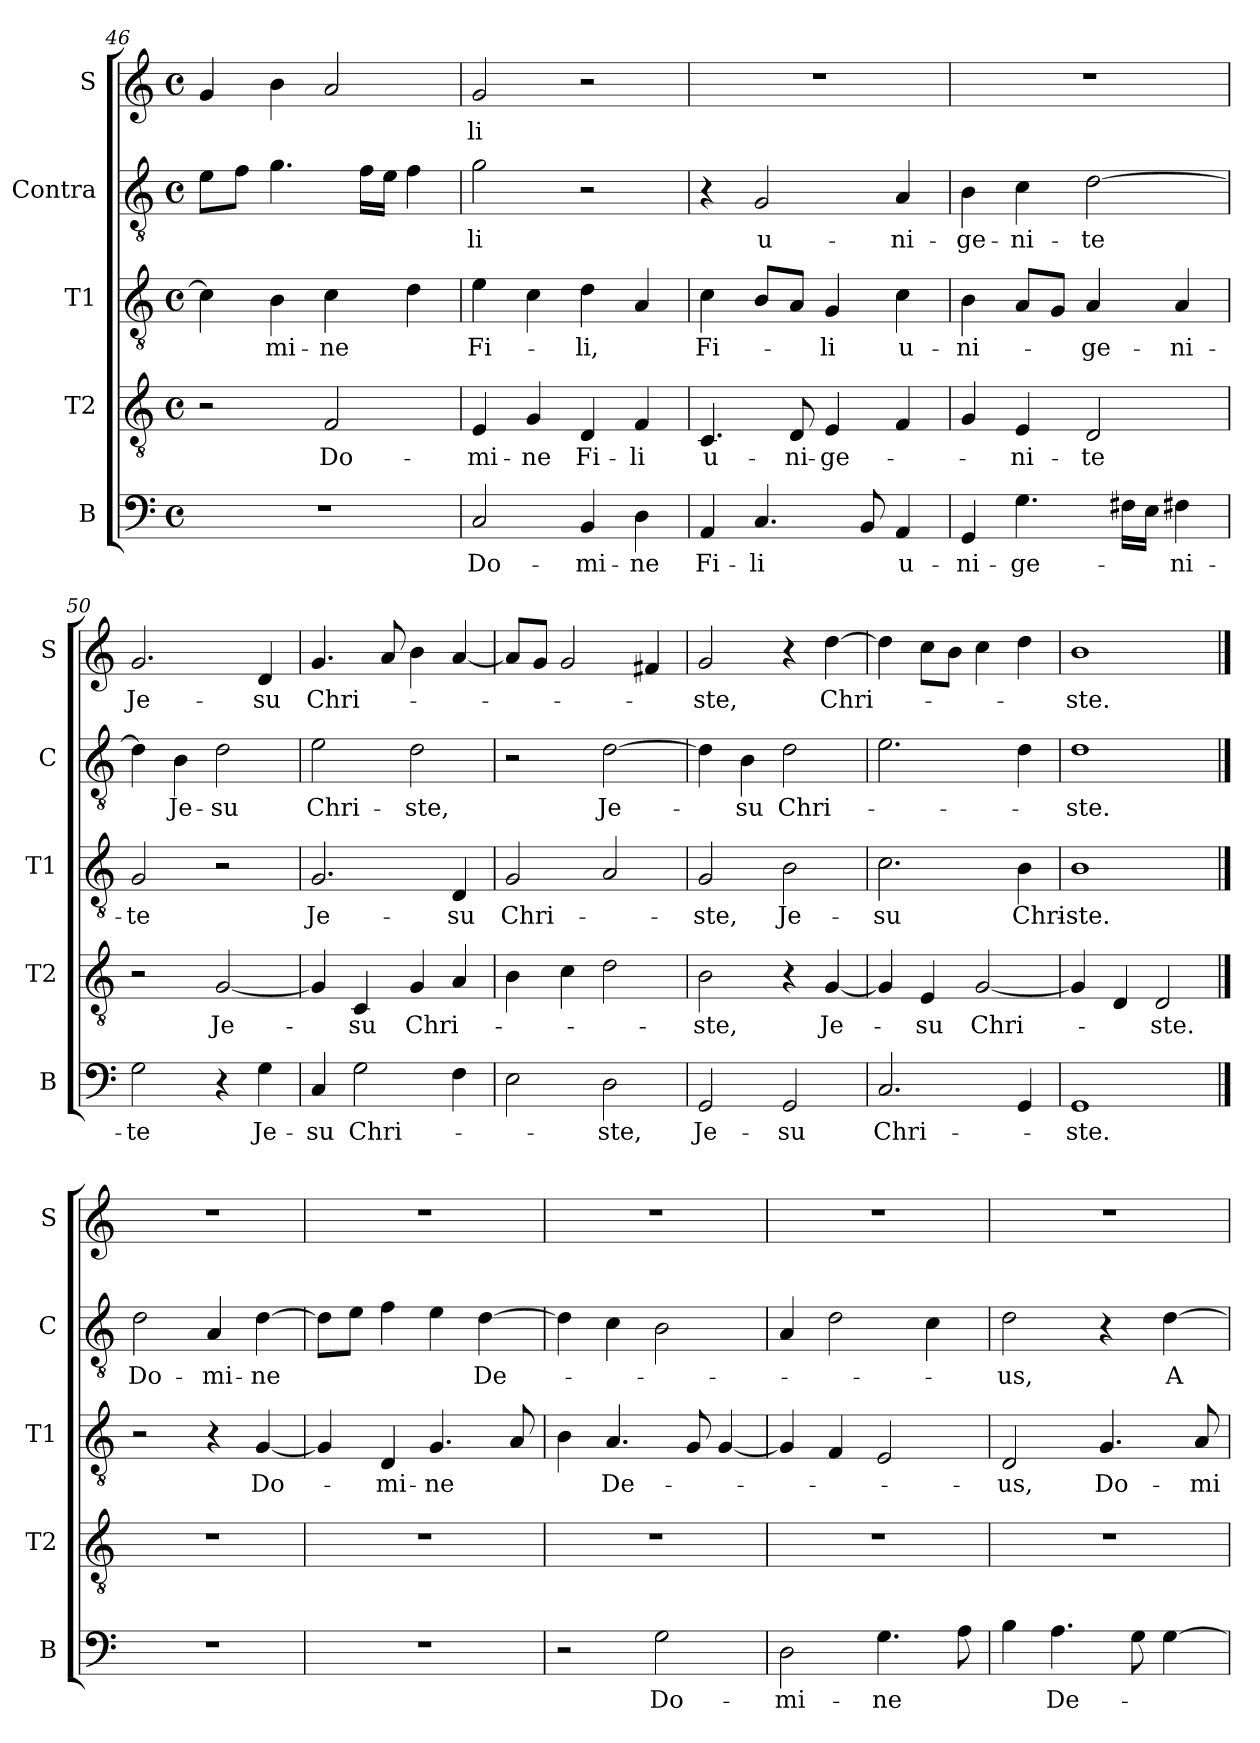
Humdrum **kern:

**kern	**text	**kern	**text	**kern	**text	**kern	**text	**kern	**text
*part5	*part5	*part4	*part4	*part3	*part3	*part2	*part2	*part1	*part1
*staff5	*staff5	*staff4	*staff4	*staff3	*staff3	*staff2	*staff2	*staff1	*staff1
*I"B	*	*I"T2	*	*I"T1	*	*I"Contra	*	*I"S	*
*I'B	*	*I'T2	*	*I'T1	*	*I'C	*	*I'S	*
*clefF4	*	*clefGv2	*	*clefGv2	*	*clefGv2	*	*clefG2	*
*k[]	*	*k[]	*	*k[]	*	*k[]	*	*k[]	*
*M4/4	*	*M4/4	*	*M4/4	*	*M4/4	*	*M4/4	*
*met(c)	*	*met(c)	*	*met(c)	*	*met(c)	*	*met(c)	*
=46	=46	=46	=46	=46	=46	=46	=46	=46	=46
1r	.	2r	.	4c\]	.	8e\L	.	4g/	.
.	.	.	.	.	.	8f\J	.	.	.
.	.	.	.	4B\	-mi-	4.g\	.	4b\	.
.	.	2F/	Do-	4c\	-ne	.	.	2a/	.
.	.	.	.	.	.	16f\LL	.	.	.
.	.	.	.	.	.	16e\JJ	.	.	.
.	.	.	.	4d\	.	4f\	.	.	.
=47	=47	=47	=47	=47	=47	=47	=47	=47	=47
2C/	Do-	4E/	-mi-	4e\	Fi-	2g\	-li	2g/	-li
.	.	4G/	-ne	4c\	.	.	.	.	.
4BB/	-mi-	4D/	Fi-	4d\	-li,	2r	.	2r	.
4D\	-ne	4F/	-li	4A/	.	.	.	.	.
=48	=48	=48	=48	=48	=48	=48	=48	=48	=48
4AA/	Fi-	4.C/	u-	4c\	Fi-	4r	.	1r	.
4.C/	-li	.	.	8B/L	.	2G/	u-	.	.
.	.	8D/	-ni-	8A/J	.	.	.	.	.
.	.	4E/	-ge-	4G/	-li	.	.	.	.
8BB/	.	.	.	.	.	.	.	.	.
4AA/	u-	4F/	.	4c\	u-	4A/	-ni-	.	.
=49	=49	=49	=49	=49	=49	=49	=49	=49	=49
4GG/	-ni-	4G/	.	4B\	-ni-	4B\	-ge-	1r	.
4.G\	-ge-	4E/	-ni-	8A/L	.	4c\	-ni-	.	.
.	.	.	.	8G/J	.	.	.	.	.
.	.	2D/	-te	4A/	-ge-	[2d\	-te	.	.
16F#X\LL	.	.	.	.	.	.	.	.	.
16E\JJ	.	.	.	.	.	.	.	.	.
4F#X\	-ni-	.	.	4A/	-ni-	.	.	.	.
=50	=50	=50	=50	=50	=50	=50	=50	=50	=50
2G\	-te	2r	.	2G/	-te	4d\]	.	2.g/	Je-
.	.	.	.	.	.	4B\	Je-	.	.
4r	.	[2G/	Je-	2r	.	2d\	-su	.	.
4G\	Je-	.	.	.	.	.	.	4d/	-su
=51	=51	=51	=51	=51	=51	=51	=51	=51	=51
4C/	-su	4G/]	.	2.G/	Je-	2e\	Chri-	4.g/	Chri-
2G\	Chri-	4C/	-su	.	.	.	.	.	.
.	.	.	.	.	.	.	.	8a/	.
.	.	4G/	Chri-	.	.	2d\	-ste,	4b\	.
4F\	.	4A/	.	4D/	-su	.	.	[4a/	.
=52	=52	=52	=52	=52	=52	=52	=52	=52	=52
2E\	.	4B\	.	2G/	Chri-	2r	.	8a/L]	.
.	.	.	.	.	.	.	.	8g/J	.
.	.	4c\	.	.	.	.	.	2g/	.
2D\	-ste,	2d\	.	2A/	.	[2d\	Je-	.	.
.	.	.	.	.	.	.	.	4f#X/	.
=53	=53	=53	=53	=53	=53	=53	=53	=53	=53
2GG/	Je-	2B\	-ste,	2G/	-ste,	4d\]	.	2g/	-ste,
.	.	.	.	.	.	4B\	-su	.	.
2GG/	-su	4r	.	2B\	Je-	2d\	Chri-	4r	.
.	.	[4G/	Je-	.	.	.	.	[4dd\	Chri-
=54	=54	=54	=54	=54	=54	=54	=54	=54	=54
2.C/	Chri-	4G/]	.	2.c\	-su	2.e\	.	4dd\]	.
.	.	4E/	-su	.	.	.	.	8cc\L	.
.	.	.	.	.	.	.	.	8b\J	.
.	.	[2G/	Chri-	.	.	.	.	4cc\	.
4GG/	.	.	.	4B\	Chri-	4d\	.	4dd\	.
=55	=55	=55	=55	=55	=55	=55	=55	=55	=55
1GG	-ste.	4G/]	.	1B	-ste.	1d	-ste.	1b	-ste.
.	.	4D/	.	.	.	.	.	.	.
.	.	2D/	-ste.	.	.	.	.	.	.
==56	==56	==56	==56	==56	==56	==56	==56	==56	==56
1r	.	1r	.	2r	.	2d\	Do-	1r	.
.	.	.	.	4r	.	4A/	-mi-	.	.
.	.	.	.	[4G/	Do-	[4d\	-ne	.	.
=57	=57	=57	=57	=57	=57	=57	=57	=57	=57
1r	.	1r	.	4G/]	.	8d\L]	.	1r	.
.	.	.	.	.	.	8e\J	.	.	.
.	.	.	.	4D/	-mi-	4f\	.	.	.
.	.	.	.	4.G/	-ne	4e\	.	.	.
.	.	.	.	.	.	[4d\	De-	.	.
.	.	.	.	8A/	.	.	.	.	.
=58	=58	=58	=58	=58	=58	=58	=58	=58	=58
2r	.	1r	.	4B\	.	4d\]	.	1r	.
.	.	.	.	4.A/	De-	4c\	.	.	.
2G\	Do-	.	.	.	.	2B\	.	.	.
.	.	.	.	8G/	.	.	.	.	.
.	.	.	.	[4G/	.	.	.	.	.
=59	=59	=59	=59	=59	=59	=59	=59	=59	=59
2D\	-mi-	1r	.	4G/]	.	4A/	.	1r	.
.	.	.	.	4F/	.	2d\	.	.	.
4.G\	-ne	.	.	2E/	.	.	.	.	.
.	.	.	.	.	.	4c\	.	.	.
8A\	.	.	.	.	.	.	.	.	.
=60	=60	=60	=60	=60	=60	=60	=60	=60	=60
4B\	.	1r	.	2D/	-us,	2d\	-us,	1r	.
4.A\	De-	.	.	.	.	.	.	.	.
.	.	.	.	4.G/	Do-	4r	.	.	.
8G\	.	.	.	.	.	.	.	.	.
[4G\	.	.	.	.	.	[4d\	A-	.	.
.	.	.	.	8A/	-mi-	.	.	.	.
=	=	=	=	=	=	=	=	=	=
*-	*-	*-	*-	*-	*-	*-	*-	*-	*-
